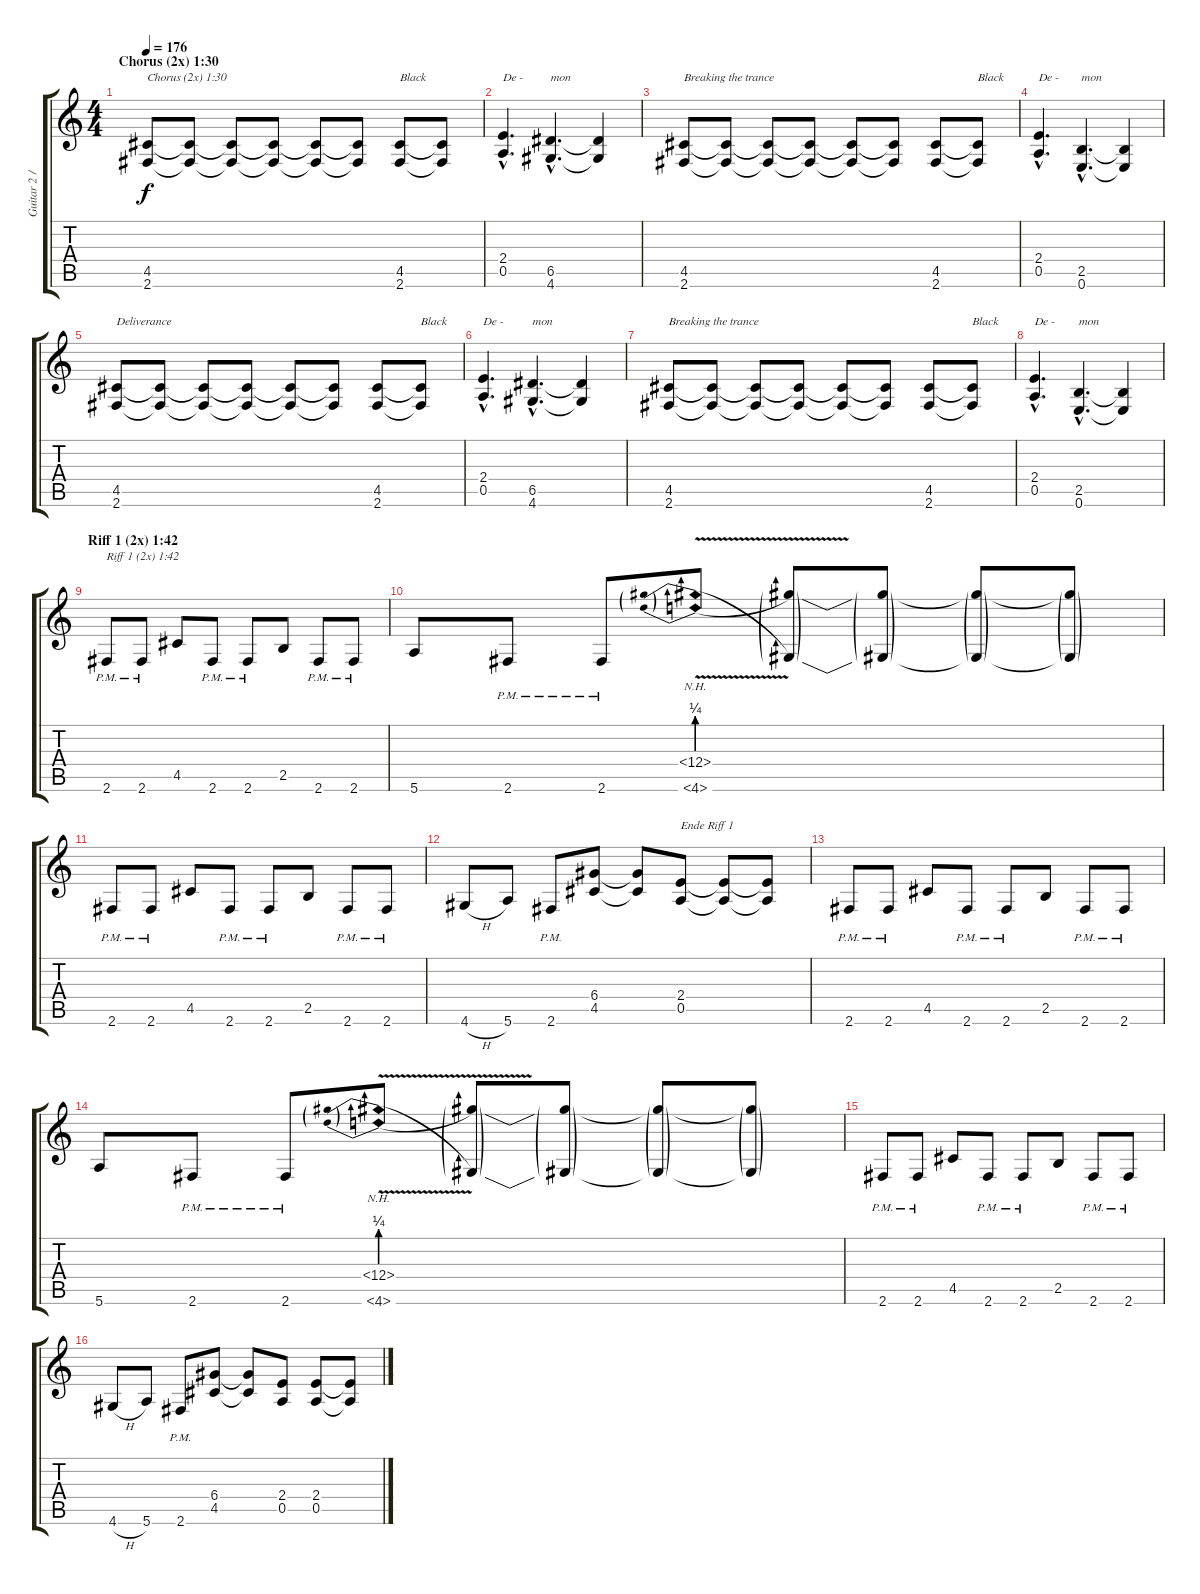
\track ("Guitar 2 / Solo" "Guitar 2 /") {instrument distortionguitar}
\staff {score tabs}
\tuning (E4 B3 G3 D3 A2 E2) {hide}
\ts (4 4)
\section ("" "Chorus (2x) 1:30")
\tempo 176
\clef g2
\ks c
(4.5 2.6).8{txt "Chorus (2x) 1:30" dy f} (4.5{t} 2.6{t}).8 (4.5{t} 2.6{t}).8 (4.5{t} 2.6{t}).8 (4.5{t} 2.6{t}).8 (4.5{t} 2.6{t}).8 (4.5 2.6).8{txt "Black"} (4.5{t} 2.6{t}).8 |
(2.4{hac} 0.5{hac}).4{d txt "De - "} (6.5{hac} 4.6{hac}).4{d txt "mon"} (6.5{t} 4.6{t}).4 |
(4.5 2.6).8{txt "Breaking the trance"} (4.5{t} 2.6{t}).8 (4.5{t} 2.6{t}).8 (4.5{t} 2.6{t}).8 (4.5{t} 2.6{t}).8 (4.5{t} 2.6{t}).8 (4.5 2.6).8 (4.5{t} 2.6{t}).8{txt "Black"} |
(2.4{hac} 0.5{hac}).4{d txt "De - "} (2.5{hac} 0.6{hac}).4{d txt "mon"} (2.5{t} 0.6{t}).4 |
(4.5 2.6).8{txt "Deliverance"} (4.5{t} 2.6{t}).8 (4.5{t} 2.6{t}).8 (4.5{t} 2.6{t}).8 (4.5{t} 2.6{t}).8 (4.5{t} 2.6{t}).8 (4.5 2.6).8 (4.5{t} 2.6{t}).8{txt "Black"} |
(2.4{hac} 0.5{hac}).4{d txt "De - "} (6.5{hac} 4.6{hac}).4{d txt "mon"} (6.5{t} 4.6{t}).4 |
(4.5 2.6).8{txt "Breaking the trance"} (4.5{t} 2.6{t}).8 (4.5{t} 2.6{t}).8 (4.5{t} 2.6{t}).8 (4.5{t} 2.6{t}).8 (4.5{t} 2.6{t}).8 (4.5 2.6).8 (4.5{t} 2.6{t}).8{txt "Black"} |
(2.4{hac} 0.5{hac}).4{d txt "De - "} (2.5{hac} 0.6{hac}).4{d txt "mon"} (2.5{t} 0.6{t}).4 |
\section ("" "Riff 1 (2x) 1:42")
2.6{pm}.8{txt "Riff 1 (2x) 1:42"} 2.6{pm}.8 4.5.8 2.6{pm}.8 2.6{pm}.8 2.5.8 2.6{pm}.8 2.6{pm}.8 |
5.6.8 2.6{pm}.8 2.6{pm}.8 (18.4{be (prebend 0 1 60 1) nh v} 4.6{be (prebend 0 1 60 1) nh v}).8 (18.4{t} 4.6{t}).8 (18.4{t} 4.6{t}).8 (18.4{t} 4.6{t}).8 (18.4{t} 4.6{t}).8 |
2.6{pm}.8 2.6{pm}.8 4.5.8 2.6{pm}.8 2.6{pm}.8 2.5.8 2.6{pm}.8 2.6{pm}.8 |
4.6{h}.8 5.6.8 2.6{pm}.8 (6.4 4.5).8 (6.4{t} 4.5{t}).8 (2.4 0.5).8{txt "Ende Riff 1 "} (2.4{t} 0.5{t}).8 (2.4{t} 0.5{t}).8 |
2.6{pm}.8 2.6{pm}.8 4.5.8 2.6{pm}.8 2.6{pm}.8 2.5.8 2.6{pm}.8 2.6{pm}.8 |
5.6.8 2.6{pm}.8 2.6{pm}.8 (18.4{be (prebend 0 1 60 1) nh v} 4.6{be (prebend 0 1 60 1) nh v}).8 (18.4{t} 4.6{t}).8 (18.4{t} 4.6{t}).8 (18.4{t} 4.6{t}).8 (18.4{t} 4.6{t}).8 |
2.6{pm}.8 2.6{pm}.8 4.5.8 2.6{pm}.8 2.6{pm}.8 2.5.8 2.6{pm}.8 2.6{pm}.8 |
4.6{h}.8 5.6.8 2.6{pm}.8 (6.4 4.5).8 (6.4{t} 4.5{t}).8 (2.4 0.5).8 (2.4 0.5).8 (2.4{t} 0.5{t}).8
